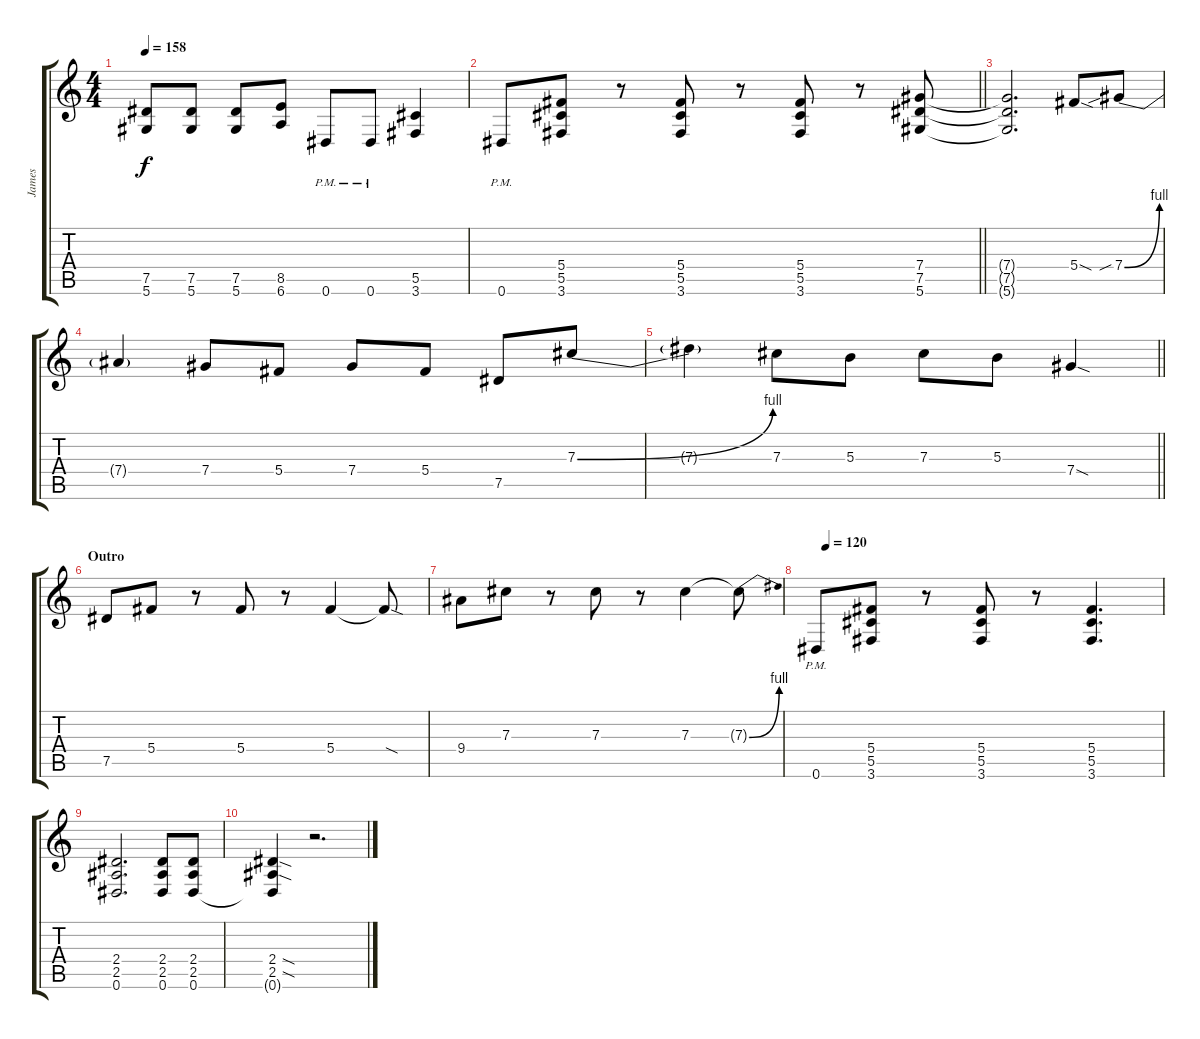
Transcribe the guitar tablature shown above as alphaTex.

\track ("James" "James") {instrument distortionguitar}
\staff {score tabs}
\tuning (Eb4 Bb3 Gb3 Db3 Ab2 Eb2) {hide}
\ts (4 4)
\tempo 158
\clef g2
\ks c
(7.5 5.6).8{dy f} (7.5 5.6).8 (7.5 5.6).8 (8.5 6.6).8 0.6{pm}.8 0.6{pm}.8 (5.5 3.6).4 |
\barLineRight lightlight
0.6{pm}.8 (5.4 5.5 3.6).8 r.8 (5.4 5.5 3.6).8 r.8 (5.4 5.5 3.6).8 r.8 (7.4 7.5 5.6).8 |
(7.4{t} 7.5{t} 5.6{t}).2{d} 5.4{sod}.8 7.4{be (bend 0 0 60 4) sib}.8 |
7.4{t}.4 7.4.8 5.4.8 7.4.8 5.4.8 7.5.8 7.3{be (bend 0 0 60 4)}.8 |
\barLineRight lightlight
7.3{t}.4 7.3.8 5.3.8 7.3.8 5.3.8 7.4{sod}.4 |
\section ("" "Outro")
7.5.8 5.4.8 r.8 5.4.8 r.8 5.4.4 5.4{sod t}.8 |
9.4.8 7.3.8 r.8 7.3.8 r.8 7.3.4 7.3{be (bend 0 0 60 4) t}.8 |
\tempo (120 0.03125)
0.6{pm}.8 (5.4 5.5 3.6).8 r.8 (5.4 5.5 3.6).8 r.8 (5.4 5.5 3.6).4{d} |
(2.4 2.5 0.6).2{d} (2.4 2.5 0.6).8 (2.4 2.5 0.6).8 |
(2.4{sod} 2.5{sod} 0.6{t}).4 r.2{d}
